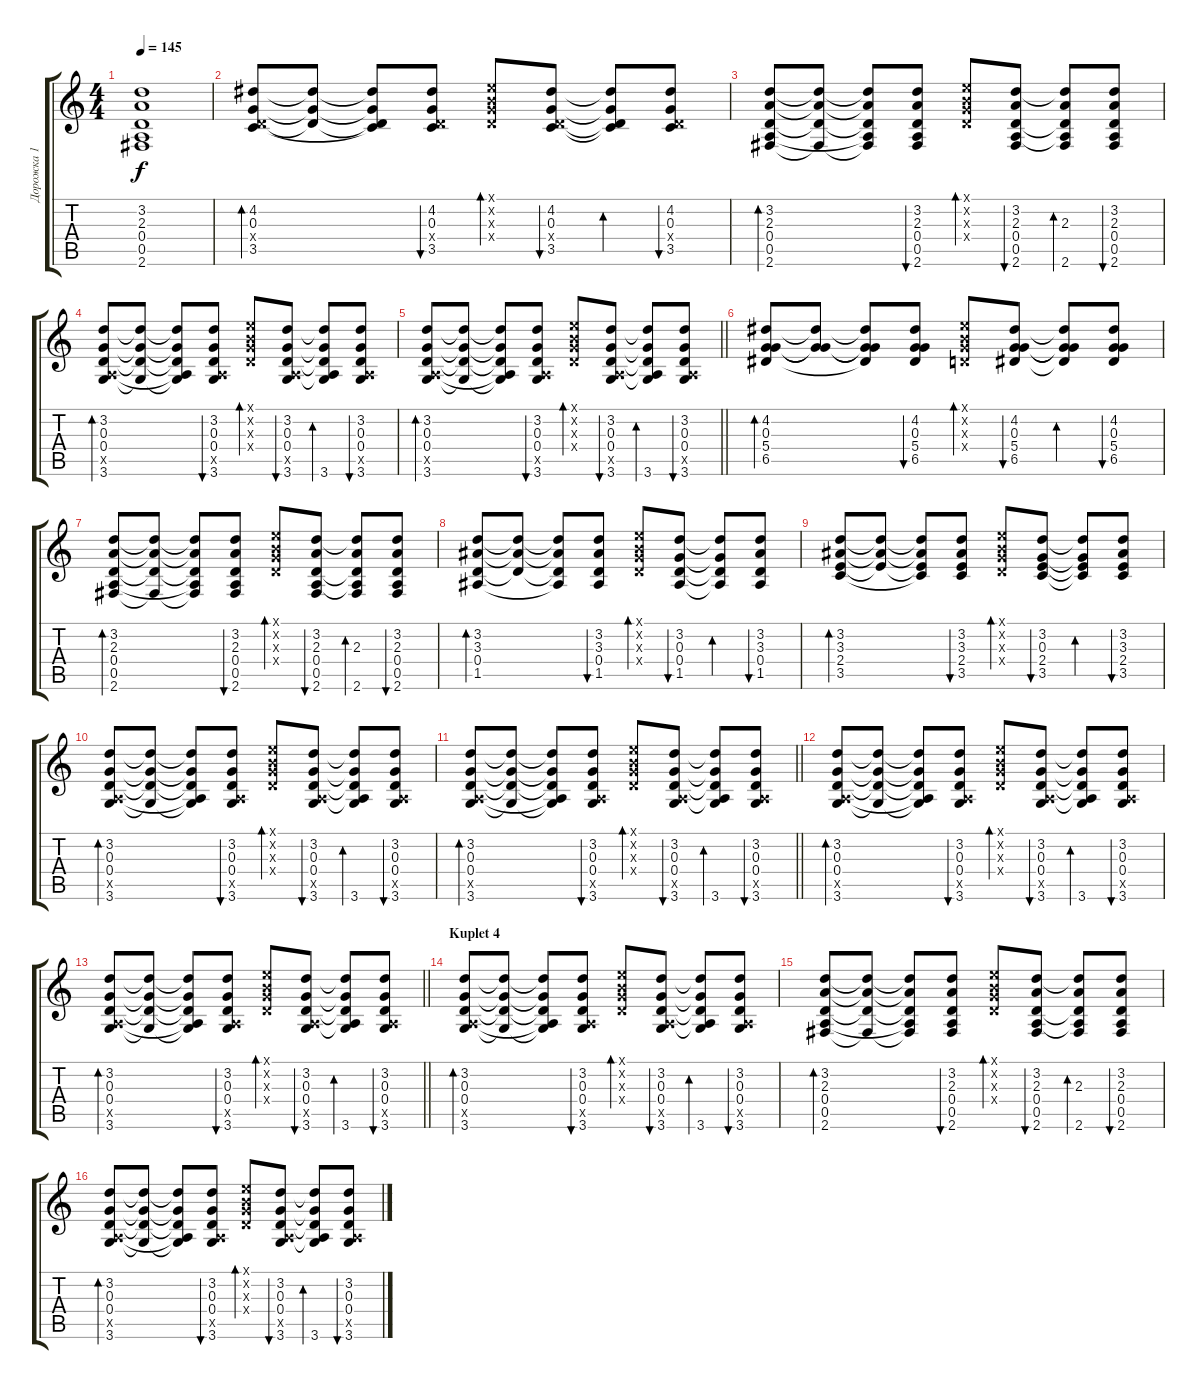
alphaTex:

\track ("Дорожка 1" "Дорожка 1") {instrument acousticguitarsteel}
\staff {score tabs}
\tuning (E4 B3 G3 D3 A2 E2) {hide}
\ts (4 4)
\tempo 145
\clef g2
\ks c
(3.2{t} 2.3{t} 0.4{t} 0.5{t} 2.6{t}).1{dy f} |
(4.2 0.3 0.4{x} 3.5).8{bd 60} (4.2{t} 0.3{t} 0.4{t}).8 (4.2{t} 0.3{t} 0.4{t} 3.5{t}).8 (4.2 0.3 0.4{x} 3.5).8{bu 60} (0.1{x} 0.2{x} 0.3{x} 0.4{x}).8{bd 60} (4.2 0.3 0.4{x} 3.5).8{bu 60} (4.2{t} 0.3{t} 0.4{t} 3.5{t}).8{bd 60} (4.2 0.3 0.4{x} 3.5).8{bu 60} |
(3.2 2.3 0.4 0.5 2.6).8{bd 60} (3.2{t} 2.3{t} 0.4{t} 2.6{t}).8 (3.2{t} 2.3{t} 0.4{t} 0.5{t} 2.6{t}).8 (3.2 2.3 0.4 0.5 2.6).8{bu 60} (0.1{x} 0.2{x} 0.3{x} 0.4{x}).8{bd 60} (3.2 2.3 0.4 0.5 2.6).8{bu 60} (3.2{t} 2.3 0.4{t} 0.5{t} 2.6).8{bd 60} (3.2 2.3 0.4 0.5 2.6).8{bu 60} |
(3.2 0.3 0.4 0.5{x} 3.6).8{bd 60} (3.2{t} 0.3{t} 0.4{t} 3.6{t}).8 (3.2{t} 0.3{t} 0.4{t} 0.5{t} 3.6{t}).8 (3.2 0.3 0.4 0.5{x} 3.6).8{bu 60} (0.1{x} 0.2{x} 0.3{x} 0.4{x}).8{bd 60} (3.2 0.3 0.4 0.5{x} 3.6).8{bu 60} (3.2{t} 0.3{t} 0.4{t} 0.5{t} 3.6).8{bd 60} (3.2 0.3 0.4 0.5{x} 3.6).8{bu 60} |
\barLineRight lightlight
(3.2 0.3 0.4 0.5{x} 3.6).8{bd 60} (3.2{t} 0.3{t} 0.4{t} 3.6{t}).8 (3.2{t} 0.3{t} 0.4{t} 0.5{t} 3.6{t}).8 (3.2 0.3 0.4 0.5{x} 3.6).8{bu 60} (0.1{x} 0.2{x} 0.3{x} 0.4{x}).8{bd 60} (3.2 0.3 0.4 0.5{x} 3.6).8{bu 60} (3.2{t} 0.3{t} 0.4{t} 0.5{t} 3.6).8{bd 60} (3.2 0.3 0.4 0.5{x} 3.6).8{bu 60} |
(4.2 0.3 5.4 6.5).8{bd 60} (4.2{t} 0.3{t} 5.4{t}).8 (4.2{t} 0.3{t} 5.4{t} 6.5{t}).8 (4.2 0.3 5.4 6.5).8{bu 60} (0.1{x} 0.2{x} 0.3{x} 0.4{x}).8{bd 60} (4.2 0.3 5.4 6.5).8{bu 60} (4.2{t} 0.3{t} 5.4{t} 6.5{t}).8{bd 60} (4.2 0.3 5.4 6.5).8{bu 60} |
(3.2 2.3 0.4 0.5 2.6).8{bd 60} (3.2{t} 2.3{t} 0.4{t} 2.6{t}).8 (3.2{t} 2.3{t} 0.4{t} 0.5{t} 2.6{t}).8 (3.2 2.3 0.4 0.5 2.6).8{bu 60} (0.1{x} 0.2{x} 0.3{x} 0.4{x}).8{bd 60} (3.2 2.3 0.4 0.5 2.6).8{bu 60} (3.2{t} 2.3 0.4{t} 0.5{t} 2.6).8{bd 60} (3.2 2.3 0.4 0.5 2.6).8{bu 60} |
(3.2 3.3 0.4 1.5).8{bd 60} (3.2{t} 3.3{t} 0.4{t}).8 (3.2{t} 3.3{t} 0.4{t} 1.5{t}).8 (3.2 3.3 0.4 1.5).8{bu 60} (0.1{x} 0.2{x} 0.3{x} 0.4{x}).8{bd 60} (3.2 0.3 0.4 1.5).8{bu 60} (3.2{t} 0.3{t} 0.4{t} 1.5{t}).8{bd 60} (3.2 3.3 0.4 1.5).8{bu 60} |
(3.2 3.3 2.4 3.5).8{bd 60} (3.2{t} 3.3{t} 2.4{t}).8 (3.2{t} 3.3{t} 2.4{t} 3.5{t}).8 (3.2 3.3 2.4 3.5).8{bu 60} (0.1{x} 0.2{x} 0.3{x} 0.4{x}).8{bd 60} (3.2 0.3 2.4 3.5).8{bu 60} (3.2{t} 0.3{t} 2.4{t} 3.5{t}).8{bd 60} (3.2 3.3 2.4 3.5).8{bu 60} |
(3.2 0.3 0.4 0.5{x} 3.6).8{bd 60} (3.2{t} 0.3{t} 0.4{t} 3.6{t}).8 (3.2{t} 0.3{t} 0.4{t} 0.5{t} 3.6{t}).8 (3.2 0.3 0.4 0.5{x} 3.6).8{bu 60} (0.1{x} 0.2{x} 0.3{x} 0.4{x}).8{bd 60} (3.2 0.3 0.4 0.5{x} 3.6).8{bu 60} (3.2{t} 0.3{t} 0.4{t} 0.5{t} 3.6).8{bd 60} (3.2 0.3 0.4 0.5{x} 3.6).8{bu 60} |
\barLineRight lightlight
(3.2 0.3 0.4 0.5{x} 3.6).8{bd 60} (3.2{t} 0.3{t} 0.4{t} 3.6{t}).8 (3.2{t} 0.3{t} 0.4{t} 0.5{t} 3.6{t}).8 (3.2 0.3 0.4 0.5{x} 3.6).8{bu 60} (0.1{x} 0.2{x} 0.3{x} 0.4{x}).8{bd 60} (3.2 0.3 0.4 0.5{x} 3.6).8{bu 60} (3.2{t} 0.3{t} 0.4{t} 0.5{t} 3.6).8{bd 60} (3.2 0.3 0.4 0.5{x} 3.6).8{bu 60} |
(3.2 0.3 0.4 0.5{x} 3.6).8{bd 60} (3.2{t} 0.3{t} 0.4{t} 3.6{t}).8 (3.2{t} 0.3{t} 0.4{t} 0.5{t} 3.6{t}).8 (3.2 0.3 0.4 0.5{x} 3.6).8{bu 60} (0.1{x} 0.2{x} 0.3{x} 0.4{x}).8{bd 60} (3.2 0.3 0.4 0.5{x} 3.6).8{bu 60} (3.2{t} 0.3{t} 0.4{t} 0.5{t} 3.6).8{bd 60} (3.2 0.3 0.4 0.5{x} 3.6).8{bu 60} |
\barLineRight lightlight
(3.2 0.3 0.4 0.5{x} 3.6).8{bd 60} (3.2{t} 0.3{t} 0.4{t} 3.6{t}).8 (3.2{t} 0.3{t} 0.4{t} 0.5{t} 3.6{t}).8 (3.2 0.3 0.4 0.5{x} 3.6).8{bu 60} (0.1{x} 0.2{x} 0.3{x} 0.4{x}).8{bd 60} (3.2 0.3 0.4 0.5{x} 3.6).8{bu 60} (3.2{t} 0.3{t} 0.4{t} 0.5{t} 3.6).8{bd 60} (3.2 0.3 0.4 0.5{x} 3.6).8{bu 60} |
\section ("" "Kuplet 4")
(3.2 0.3 0.4 0.5{x} 3.6).8{bd 60} (3.2{t} 0.3{t} 0.4{t} 3.6{t}).8 (3.2{t} 0.3{t} 0.4{t} 0.5{t} 3.6{t}).8 (3.2 0.3 0.4 0.5{x} 3.6).8{bu 60} (0.1{x} 0.2{x} 0.3{x} 0.4{x}).8{bd 60} (3.2 0.3 0.4 0.5{x} 3.6).8{bu 60} (3.2{t} 0.3{t} 0.4{t} 0.5{t} 3.6).8{bd 60} (3.2 0.3 0.4 0.5{x} 3.6).8{bu 60} |
(3.2 2.3 0.4 0.5 2.6).8{bd 60} (3.2{t} 2.3{t} 0.4{t} 2.6{t}).8 (3.2{t} 2.3{t} 0.4{t} 0.5{t} 2.6{t}).8 (3.2 2.3 0.4 0.5 2.6).8{bu 60} (0.1{x} 0.2{x} 0.3{x} 0.4{x}).8{bd 60} (3.2 2.3 0.4 0.5 2.6).8{bu 60} (3.2{t} 2.3 0.4{t} 0.5{t} 2.6).8{bd 60} (3.2 2.3 0.4 0.5 2.6).8{bu 60} |
(3.2 0.3 0.4 0.5{x} 3.6).8{bd 60} (3.2{t} 0.3{t} 0.4{t} 3.6{t}).8 (3.2{t} 0.3{t} 0.4{t} 0.5{t} 3.6{t}).8 (3.2 0.3 0.4 0.5{x} 3.6).8{bu 60} (0.1{x} 0.2{x} 0.3{x} 0.4{x}).8{bd 60} (3.2 0.3 0.4 0.5{x} 3.6).8{bu 60} (3.2{t} 0.3{t} 0.4{t} 0.5{t} 3.6).8{bd 60} (3.2 0.3 0.4 0.5{x} 3.6).8{bu 60}
